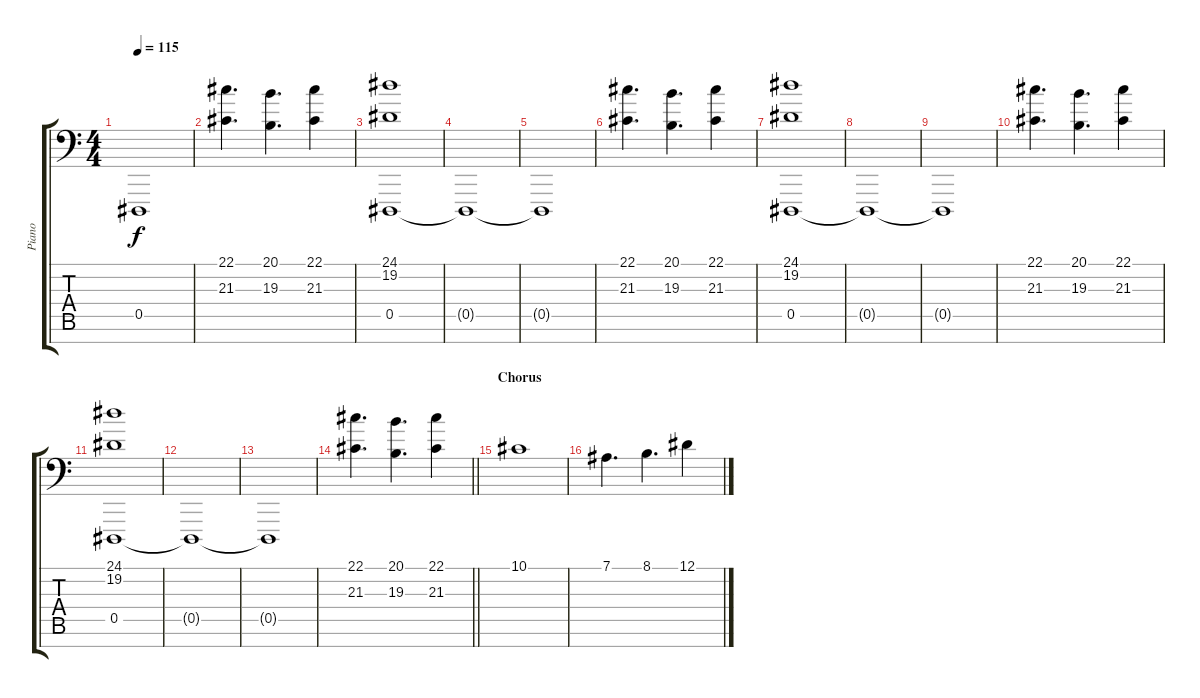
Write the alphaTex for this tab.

\track ("Piano" "Piano") {instrument brightacousticpiano}
\staff {score tabs}
\tuning (Eb3 Ab2 E2 A1 Eb1 Ab0 Eb0) {hide}
\ts (4 4)
\tempo 115
\clef f4
\ks c
0.5{t}.1{dy f} |
(22.1 21.3).4{d} (20.1 19.3).4{d} (22.1 21.3).4 |
(24.1 19.2 0.5).1 |
0.5{t}.1 |
0.5{t}.1 |
(22.1 21.3).4{d} (20.1 19.3).4{d} (22.1 21.3).4 |
(24.1 19.2 0.5).1 |
0.5{t}.1 |
0.5{t}.1 |
(22.1 21.3).4{d} (20.1 19.3).4{d} (22.1 21.3).4 |
(24.1 19.2 0.5).1 |
0.5{t}.1 |
0.5{t}.1 |
\barLineRight lightlight
(22.1 21.3).4{d} (20.1 19.3).4{d} (22.1 21.3).4 |
\section ("" "Chorus")
10.1.1 |
7.1.4{d} 8.1.4{d} 12.1.4
